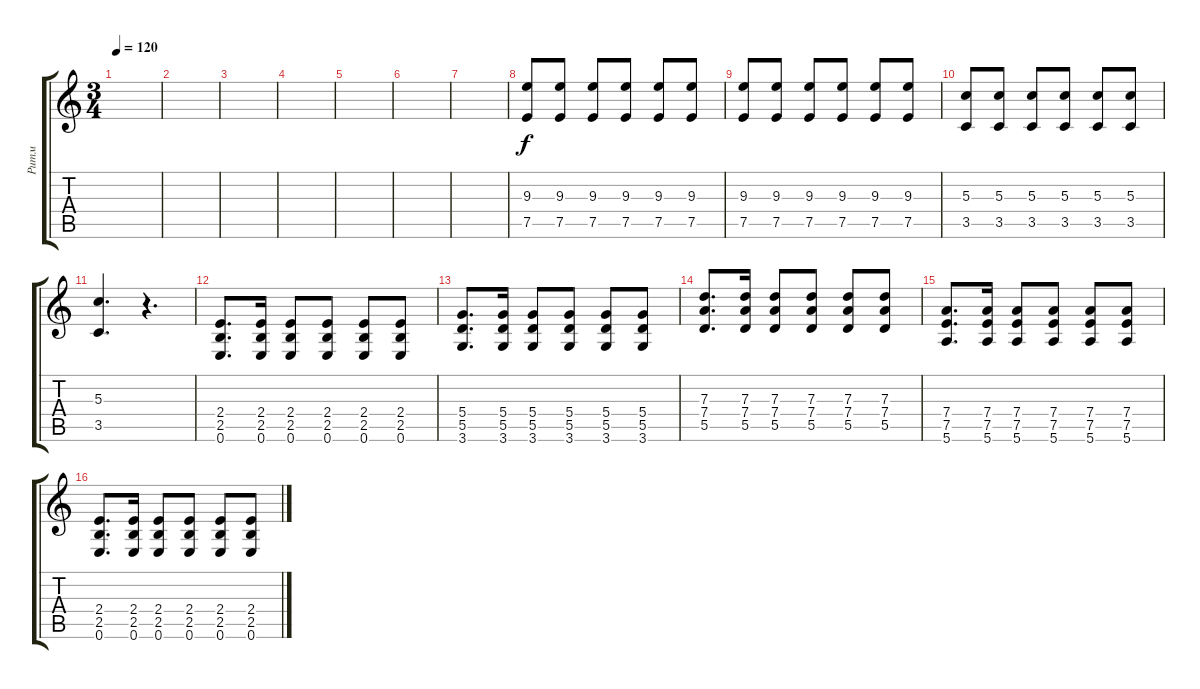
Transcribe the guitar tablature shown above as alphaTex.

\track ("Ритм " "Ритм ") {instrument electricguitarclean}
\staff {score tabs}
\tuning (E4 B3 G3 D3 A2 E2) {hide}
\ts (3 4)
\tempo 120
\clef g2
\ks c
|
|
|
|
|
|
|
(9.3 7.5).8{volume 9} (9.3 7.5).8 (9.3 7.5).8 (9.3 7.5).8 (9.3 7.5).8 (9.3 7.5).8 |
(9.3 7.5).8 (9.3 7.5).8 (9.3 7.5).8 (9.3 7.5).8 (9.3 7.5).8 (9.3 7.5).8 |
(5.3 3.5).8 (5.3 3.5).8 (5.3 3.5).8 (5.3 3.5).8 (5.3 3.5).8 (5.3 3.5).8 |
(5.3 3.5).4{d} r.4{d} |
(2.4 2.5 0.6).8{d volume 8 balance 16} (2.4 2.5 0.6).16 (2.4 2.5 0.6).8 (2.4 2.5 0.6).8 (2.4 2.5 0.6).8 (2.4 2.5 0.6).8 |
(5.4 5.5 3.6).8{d} (5.4 5.5 3.6).16 (5.4 5.5 3.6).8 (5.4 5.5 3.6).8 (5.4 5.5 3.6).8 (5.4 5.5 3.6).8 |
(7.3 7.4 5.5).8{d} (7.3 7.4 5.5).16 (7.3 7.4 5.5).8 (7.3 7.4 5.5).8 (7.3 7.4 5.5).8 (7.3 7.4 5.5).8 |
(7.4 7.5 5.6).8{d} (7.4 7.5 5.6).16 (7.4 7.5 5.6).8 (7.4 7.5 5.6).8 (7.4 7.5 5.6).8 (7.4 7.5 5.6).8 |
(2.4 2.5 0.6).8{d} (2.4 2.5 0.6).16 (2.4 2.5 0.6).8 (2.4 2.5 0.6).8 (2.4 2.5 0.6).8 (2.4 2.5 0.6).8
